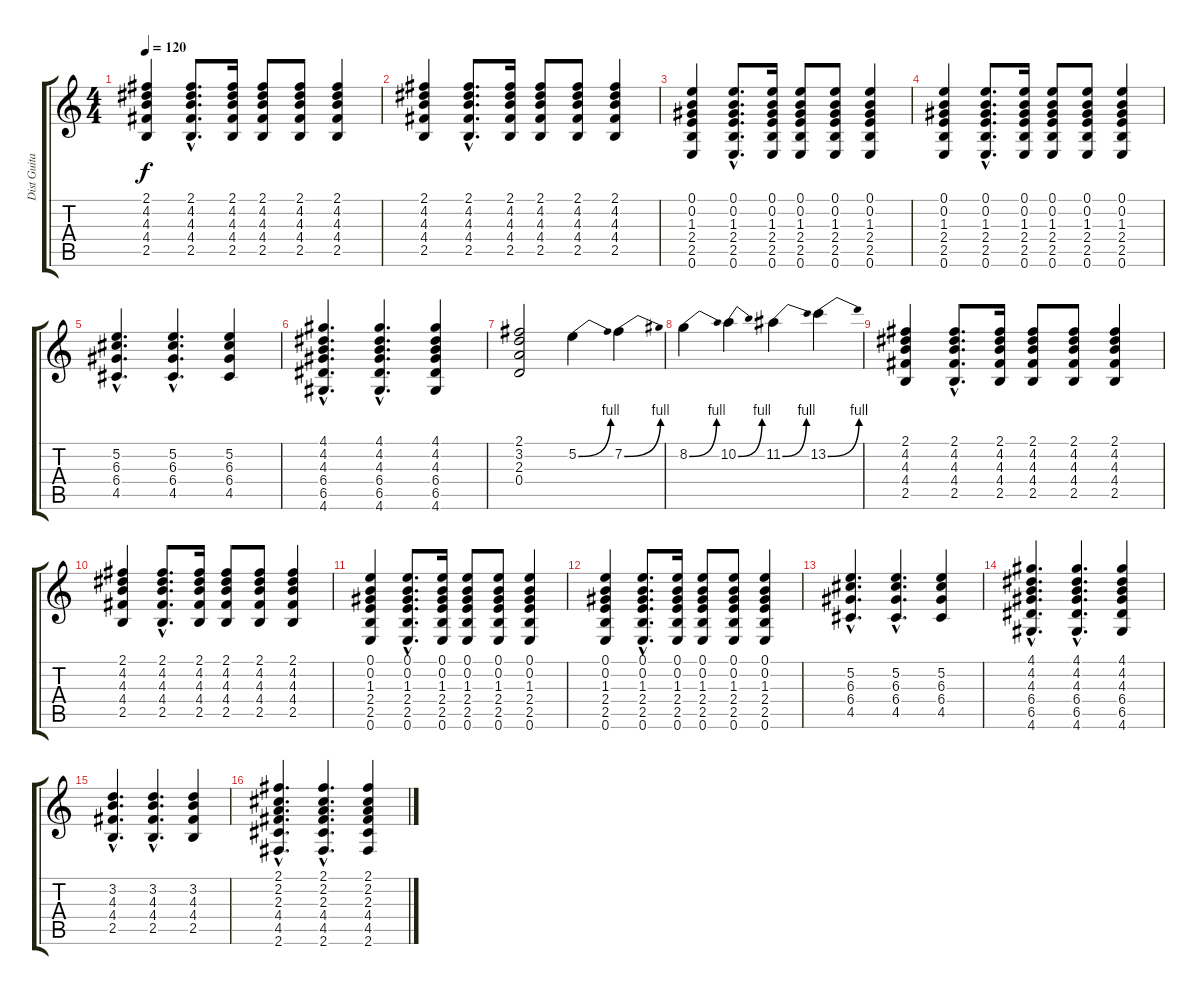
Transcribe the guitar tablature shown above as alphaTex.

\track ("Dist Guitar" "Dist Guita") {instrument distortionguitar}
\staff {score tabs}
\tuning (E4 B3 G3 D3 A2 E2) {hide}
\ts (4 4)
\tempo 120
\clef g2
\ks c
(2.1 4.2 4.3 4.4 2.5).4{dy f} (2.1{hac} 4.2{hac} 4.3{hac} 4.4{hac} 2.5{hac}).8{d} (2.1 4.2 4.3 4.4 2.5).16 (2.1 4.2 4.3 4.4 2.5).8 (2.1 4.2 4.3 4.4 2.5).8 (2.1 4.2 4.3 4.4 2.5).4 |
(2.1 4.2 4.3 4.4 2.5).4 (2.1{hac} 4.2{hac} 4.3{hac} 4.4{hac} 2.5{hac}).8{d} (2.1 4.2 4.3 4.4 2.5).16 (2.1 4.2 4.3 4.4 2.5).8 (2.1 4.2 4.3 4.4 2.5).8 (2.1 4.2 4.3 4.4 2.5).4 |
(0.1 0.2 1.3 2.4 2.5 0.6).4 (0.1{hac} 0.2{hac} 1.3{hac} 2.4{hac} 2.5{hac} 0.6{hac}).8{d} (0.1 0.2 1.3 2.4 2.5 0.6).16 (0.1 0.2 1.3 2.4 2.5 0.6).8 (0.1 0.2 1.3 2.4 2.5 0.6).8 (0.1 0.2 1.3 2.4 2.5 0.6).4 |
(0.1 0.2 1.3 2.4 2.5 0.6).4 (0.1{hac} 0.2{hac} 1.3{hac} 2.4{hac} 2.5{hac} 0.6{hac}).8{d} (0.1 0.2 1.3 2.4 2.5 0.6).16 (0.1 0.2 1.3 2.4 2.5 0.6).8 (0.1 0.2 1.3 2.4 2.5 0.6).8 (0.1 0.2 1.3 2.4 2.5 0.6).4 |
(5.2{hac} 6.3{hac} 6.4{hac} 4.5{hac}).4{d} (5.2{hac} 6.3{hac} 6.4{hac} 4.5{hac}).4{d} (5.2 6.3 6.4 4.5).4 |
(4.1{hac} 4.2{hac} 4.3{hac} 6.4{hac} 6.5{hac} 4.6{hac}).4{d} (4.1{hac} 4.2{hac} 4.3{hac} 6.4{hac} 6.5{hac} 4.6{hac}).4{d} (4.1 4.2 4.3 6.4 6.5 4.6).4 |
(2.1 3.2 2.3 0.4).2 5.2{be (bend 0 0 60 4)}.4 7.2{be (bend 0 0 60 4)}.4 |
8.2{be (bend 0 0 60 4)}.4 10.2{be (bend 0 0 60 4)}.4 11.2{be (bend 0 0 60 4)}.4 13.2{be (bend 0 0 60 4)}.4 |
(2.1 4.2 4.3 4.4 2.5).4 (2.1{hac} 4.2{hac} 4.3{hac} 4.4{hac} 2.5{hac}).8{d} (2.1 4.2 4.3 4.4 2.5).16 (2.1 4.2 4.3 4.4 2.5).8 (2.1 4.2 4.3 4.4 2.5).8 (2.1 4.2 4.3 4.4 2.5).4 |
(2.1 4.2 4.3 4.4 2.5).4 (2.1{hac} 4.2{hac} 4.3{hac} 4.4{hac} 2.5{hac}).8{d} (2.1 4.2 4.3 4.4 2.5).16 (2.1 4.2 4.3 4.4 2.5).8 (2.1 4.2 4.3 4.4 2.5).8 (2.1 4.2 4.3 4.4 2.5).4 |
(0.1 0.2 1.3 2.4 2.5 0.6).4 (0.1{hac} 0.2{hac} 1.3{hac} 2.4{hac} 2.5{hac} 0.6{hac}).8{d} (0.1 0.2 1.3 2.4 2.5 0.6).16 (0.1 0.2 1.3 2.4 2.5 0.6).8 (0.1 0.2 1.3 2.4 2.5 0.6).8 (0.1 0.2 1.3 2.4 2.5 0.6).4 |
(0.1 0.2 1.3 2.4 2.5 0.6).4 (0.1{hac} 0.2{hac} 1.3{hac} 2.4{hac} 2.5{hac} 0.6{hac}).8{d} (0.1 0.2 1.3 2.4 2.5 0.6).16 (0.1 0.2 1.3 2.4 2.5 0.6).8 (0.1 0.2 1.3 2.4 2.5 0.6).8 (0.1 0.2 1.3 2.4 2.5 0.6).4 |
(5.2{hac} 6.3{hac} 6.4{hac} 4.5{hac}).4{d} (5.2{hac} 6.3{hac} 6.4{hac} 4.5{hac}).4{d} (5.2 6.3 6.4 4.5).4 |
(4.1{hac} 4.2{hac} 4.3{hac} 6.4{hac} 6.5{hac} 4.6{hac}).4{d} (4.1{hac} 4.2{hac} 4.3{hac} 6.4{hac} 6.5{hac} 4.6{hac}).4{d} (4.1 4.2 4.3 6.4 6.5 4.6).4 |
(3.2{hac} 4.3{hac} 4.4{hac} 2.5{hac}).4{d} (3.2{hac} 4.3{hac} 4.4{hac} 2.5{hac}).4{d} (3.2 4.3 4.4 2.5).4 |
(2.1{hac} 2.2{hac} 2.3{hac} 4.4{hac} 4.5{hac} 2.6{hac}).4{d} (2.1{hac} 2.2{hac} 2.3{hac} 4.4{hac} 4.5{hac} 2.6{hac}).4{d} (2.1 2.2 2.3 4.4 4.5 2.6).4
